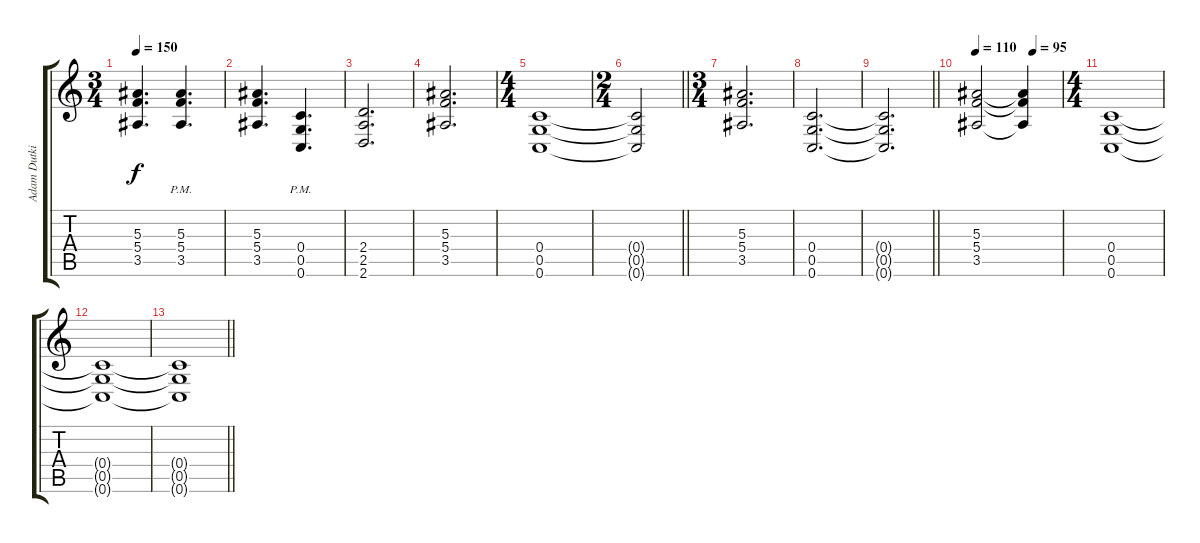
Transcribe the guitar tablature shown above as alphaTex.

\track ("Adam Dutkiewicz" "Adam Dutki") {instrument distortionguitar}
\staff {score tabs}
\tuning (D4 A3 F3 C3 G2 C2) {hide}
\ts (3 4)
\tempo 150
\clef g2
\ks c
(5.3 5.4 3.5).4{d dy f} (5.3{pm} 5.4{pm} 3.5{pm}).4{d} |
(5.3 5.4 3.5).4{d} (0.4{pm} 0.5{pm} 0.6{pm}).4{d} |
(2.4 2.5 2.6).2{d} |
(5.3 5.4 3.5).2{d} |
\ts (4 4)
(0.4 0.5 0.6).1 |
\ts (2 4)
\barLineRight lightlight
(0.4{t} 0.5{t} 0.6{t}).2 |
\ts (3 4)
(5.3 5.4 3.5).2{d} |
(0.4 0.5 0.6).2{d} |
\barLineRight lightlight
(0.4{t} 0.5{t} 0.6{t}).2{d} |
\tempo 110
\tempo (95 0.6666666666666666)
(5.3 5.4 3.5).2 (5.3{t} 5.4{t} 3.5{t}).4 |
\ts (4 4)
(0.4 0.5 0.6).1{volume 1} |
(0.4{t} 0.5{t} 0.6{t}).1 |
\barLineRight lightlight
(0.4{t} 0.5{t} 0.6{t}).1
